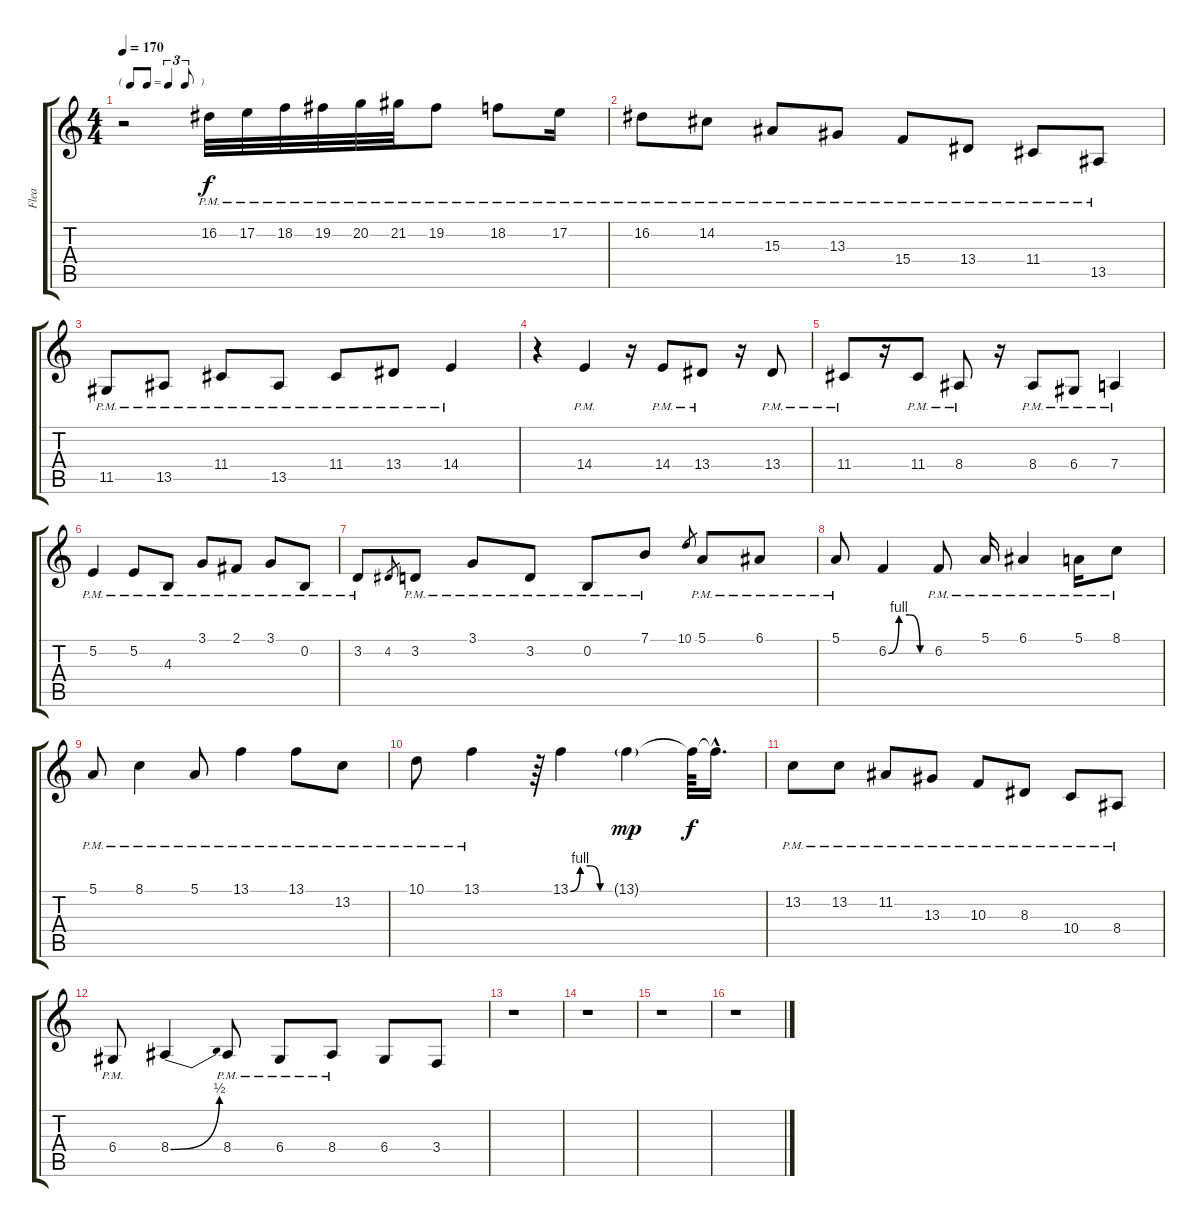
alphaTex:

\track ("Flea" "Flea") {instrument trumpet}
\staff {score tabs}
\tuning (E4 B3 G3 D3 A2 E2) {hide}
\ts (4 4)
\tf triplet8th
\tempo 170
\clef g2
\ks c
r.2{dy f} 16.2{pm}.32 17.2{pm}.32 18.2{pm}.32 19.2{pm}.32 20.2{pm}.32 21.2{pm}.32 19.2{pm}.8 18.2{pm}.8 17.2{pm}.16 |
16.2{pm}.8 14.2{pm}.8 15.3{pm}.8 13.3{pm}.8 15.4{pm}.8 13.4{pm}.8 11.4{pm}.8 13.5{pm}.8 |
11.5{pm}.8 13.5{pm}.8 11.4{pm}.8 13.5{pm}.8 11.4{pm}.8 13.4{pm}.8 14.4{pm}.4 |
r.4 14.4{pm}.4 r.16 14.4{pm}.8 13.4{pm}.8 r.16 13.4{pm}.8 |
11.4{pm}.8 r.16 11.4{pm}.8 8.4{pm}.8 r.16 8.4{pm}.8 6.4{pm}.8 7.4{pm}.4 |
5.2{pm}.4 5.2{pm}.8 4.3{pm}.8 3.1{pm}.8 2.1{pm}.8 3.1{pm}.8 0.2{pm}.8 |
3.2{pm}.8 4.2.8{gr} 3.2{pm}.8 3.1{pm}.8 3.2{pm}.8 0.2{pm}.8 7.1{pm}.8 10.1.8{gr} 5.1{pm}.8 6.1{pm}.8 |
5.1{pm}.8 6.2{be (custom 0 0 15 4 30 4 45 0 60 0)}.4 6.2{pm}.8 5.1{pm}.16 6.1{pm}.4 5.1{pm}.16 8.1{pm}.8 |
5.1{pm}.8 8.1{pm}.4 5.1{pm}.8 13.1{pm}.4 13.1{pm}.8 13.2{pm}.8 |
10.1{pm}.8 13.1{pm}.4 r.64 13.1{be (custom 0 0 15 4 30 4 45 0 60 0)}.4 13.1{g}.4{dy mp} 13.1{t}.64{dy f} 13.1{hac t}.16{d} |
13.2{pm}.8 13.2{pm}.8 11.2{pm}.8 13.3{pm}.8 10.3{pm}.8 8.3{pm}.8 10.4{pm}.8 8.4{pm}.8 |
6.4{pm}.8 8.4{be (bend 0 0 60 2)}.4 8.4{pm}.8 6.4{pm}.8 8.4{pm}.8 6.4.8 3.4.8 |
r.1 |
r.1 |
r.1 |
r.1
